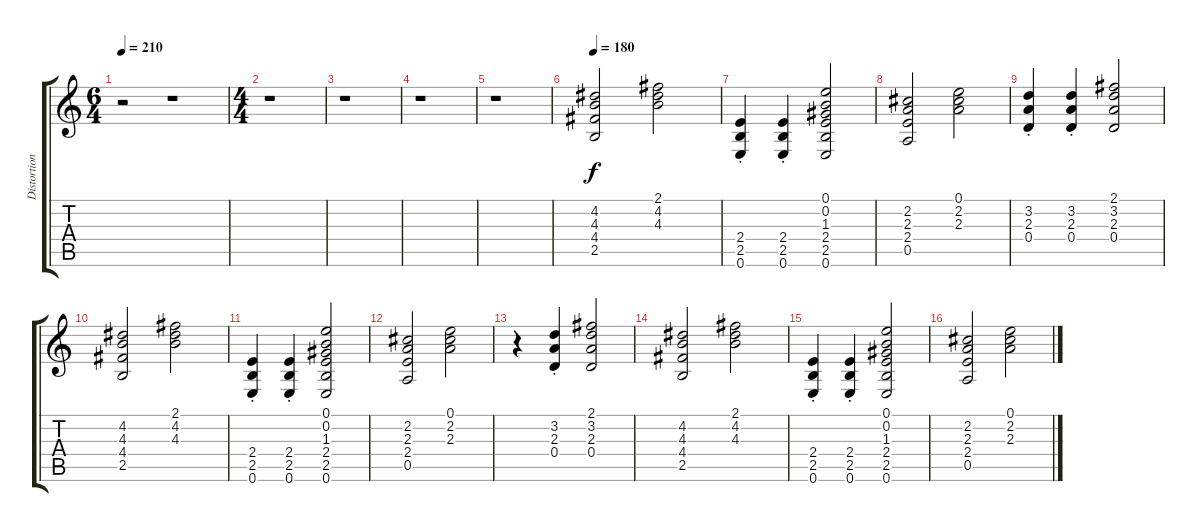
\track ("Distortion Guitar" "Distortion") {instrument overdrivenguitar}
\staff {score tabs}
\tuning (E4 B3 G3 D3 A2 E2) {hide}
\ts (6 4)
\tempo 210
\clef g2
\ks c
r.2{dy f} r.1 |
\ts (4 4)
r.1 |
r.1 |
r.1 |
r.1 |
\tempo 180
(4.2 4.3 4.4 2.5).2 (2.1 4.2 4.3).2 |
(2.4{st} 2.5{st} 0.6{st}).4 (2.4{st} 2.5{st} 0.6{st}).4 (0.1 0.2 1.3 2.4 2.5 0.6).2 |
(2.2 2.3 2.4 0.5).2 (0.1 2.2 2.3).2 |
(3.2{st} 2.3{st} 0.4{st}).4 (3.2{st} 2.3{st} 0.4{st}).4 (2.1 3.2 2.3 0.4).2 |
(4.2 4.3 4.4 2.5).2 (2.1 4.2 4.3).2 |
(2.4{st} 2.5{st} 0.6{st}).4 (2.4{st} 2.5{st} 0.6{st}).4 (0.1 0.2 1.3 2.4 2.5 0.6).2 |
(2.2 2.3 2.4 0.5).2 (0.1 2.2 2.3).2 |
r.4 (3.2{st} 2.3{st} 0.4{st}).4 (2.1 3.2 2.3 0.4).2 |
(4.2 4.3 4.4 2.5).2 (2.1 4.2 4.3).2 |
(2.4{st} 2.5{st} 0.6{st}).4 (2.4{st} 2.5{st} 0.6{st}).4 (0.1 0.2 1.3 2.4 2.5 0.6).2 |
(2.2 2.3 2.4 0.5).2 (0.1 2.2 2.3).2
